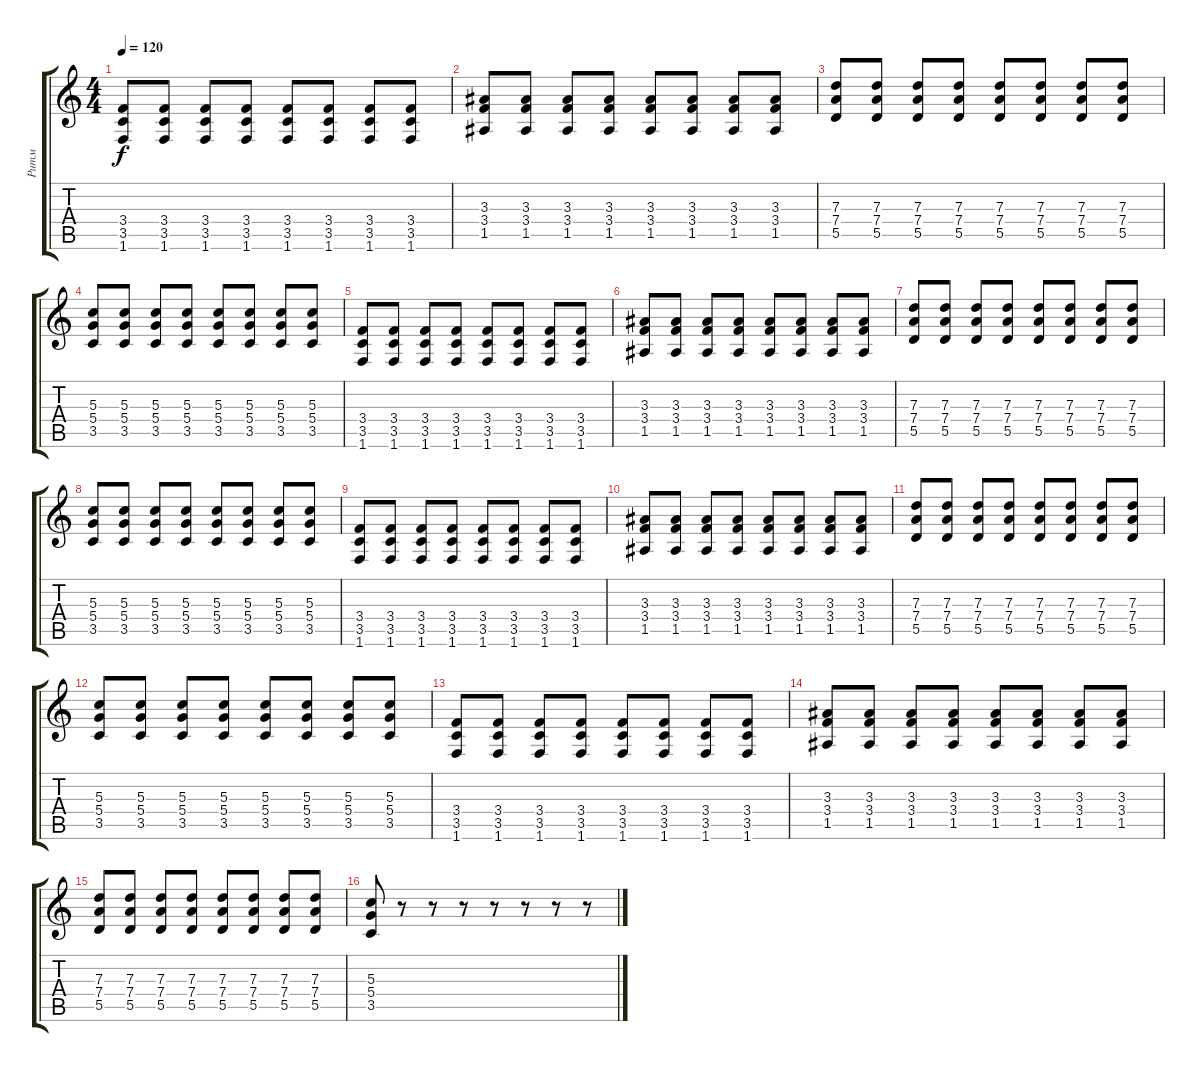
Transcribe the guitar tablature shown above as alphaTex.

\track ("Ритм" "Ритм") {instrument overdrivenguitar}
\staff {score tabs}
\tuning (E4 B3 G3 D3 A2 E2) {hide}
\ts (4 4)
\tempo 120
\clef g2
\ks c
(3.4 3.5 1.6).8{dy f} (3.4 3.5 1.6).8 (3.4 3.5 1.6).8 (3.4 3.5 1.6).8 (3.4 3.5 1.6).8 (3.4 3.5 1.6).8 (3.4 3.5 1.6).8 (3.4 3.5 1.6).8 |
(3.3 3.4 1.5).8 (3.3 3.4 1.5).8 (3.3 3.4 1.5).8 (3.3 3.4 1.5).8 (3.3 3.4 1.5).8 (3.3 3.4 1.5).8 (3.3 3.4 1.5).8 (3.3 3.4 1.5).8 |
(7.3 7.4 5.5).8 (7.3 7.4 5.5).8 (7.3 7.4 5.5).8 (7.3 7.4 5.5).8 (7.3 7.4 5.5).8 (7.3 7.4 5.5).8 (7.3 7.4 5.5).8 (7.3 7.4 5.5).8 |
(5.3 5.4 3.5).8 (5.3 5.4 3.5).8 (5.3 5.4 3.5).8 (5.3 5.4 3.5).8 (5.3 5.4 3.5).8 (5.3 5.4 3.5).8 (5.3 5.4 3.5).8 (5.3 5.4 3.5).8 |
(3.4 3.5 1.6).8 (3.4 3.5 1.6).8 (3.4 3.5 1.6).8 (3.4 3.5 1.6).8 (3.4 3.5 1.6).8 (3.4 3.5 1.6).8 (3.4 3.5 1.6).8 (3.4 3.5 1.6).8 |
(3.3 3.4 1.5).8 (3.3 3.4 1.5).8 (3.3 3.4 1.5).8 (3.3 3.4 1.5).8 (3.3 3.4 1.5).8 (3.3 3.4 1.5).8 (3.3 3.4 1.5).8 (3.3 3.4 1.5).8 |
(7.3 7.4 5.5).8 (7.3 7.4 5.5).8 (7.3 7.4 5.5).8 (7.3 7.4 5.5).8 (7.3 7.4 5.5).8 (7.3 7.4 5.5).8 (7.3 7.4 5.5).8 (7.3 7.4 5.5).8 |
(5.3 5.4 3.5).8 (5.3 5.4 3.5).8 (5.3 5.4 3.5).8 (5.3 5.4 3.5).8 (5.3 5.4 3.5).8 (5.3 5.4 3.5).8 (5.3 5.4 3.5).8 (5.3 5.4 3.5).8 |
(3.4 3.5 1.6).8 (3.4 3.5 1.6).8 (3.4 3.5 1.6).8 (3.4 3.5 1.6).8 (3.4 3.5 1.6).8 (3.4 3.5 1.6).8 (3.4 3.5 1.6).8 (3.4 3.5 1.6).8 |
(3.3 3.4 1.5).8 (3.3 3.4 1.5).8 (3.3 3.4 1.5).8 (3.3 3.4 1.5).8 (3.3 3.4 1.5).8 (3.3 3.4 1.5).8 (3.3 3.4 1.5).8 (3.3 3.4 1.5).8 |
(7.3 7.4 5.5).8 (7.3 7.4 5.5).8 (7.3 7.4 5.5).8 (7.3 7.4 5.5).8 (7.3 7.4 5.5).8 (7.3 7.4 5.5).8 (7.3 7.4 5.5).8 (7.3 7.4 5.5).8 |
(5.3 5.4 3.5).8 (5.3 5.4 3.5).8 (5.3 5.4 3.5).8 (5.3 5.4 3.5).8 (5.3 5.4 3.5).8 (5.3 5.4 3.5).8 (5.3 5.4 3.5).8 (5.3 5.4 3.5).8 |
(3.4 3.5 1.6).8 (3.4 3.5 1.6).8 (3.4 3.5 1.6).8 (3.4 3.5 1.6).8 (3.4 3.5 1.6).8 (3.4 3.5 1.6).8 (3.4 3.5 1.6).8 (3.4 3.5 1.6).8 |
(3.3 3.4 1.5).8 (3.3 3.4 1.5).8 (3.3 3.4 1.5).8 (3.3 3.4 1.5).8 (3.3 3.4 1.5).8 (3.3 3.4 1.5).8 (3.3 3.4 1.5).8 (3.3 3.4 1.5).8 |
(7.3 7.4 5.5).8 (7.3 7.4 5.5).8 (7.3 7.4 5.5).8 (7.3 7.4 5.5).8 (7.3 7.4 5.5).8 (7.3 7.4 5.5).8 (7.3 7.4 5.5).8 (7.3 7.4 5.5).8 |
(5.3 5.4 3.5).8 r.8 r.8 r.8 r.8 r.8 r.8 r.8
